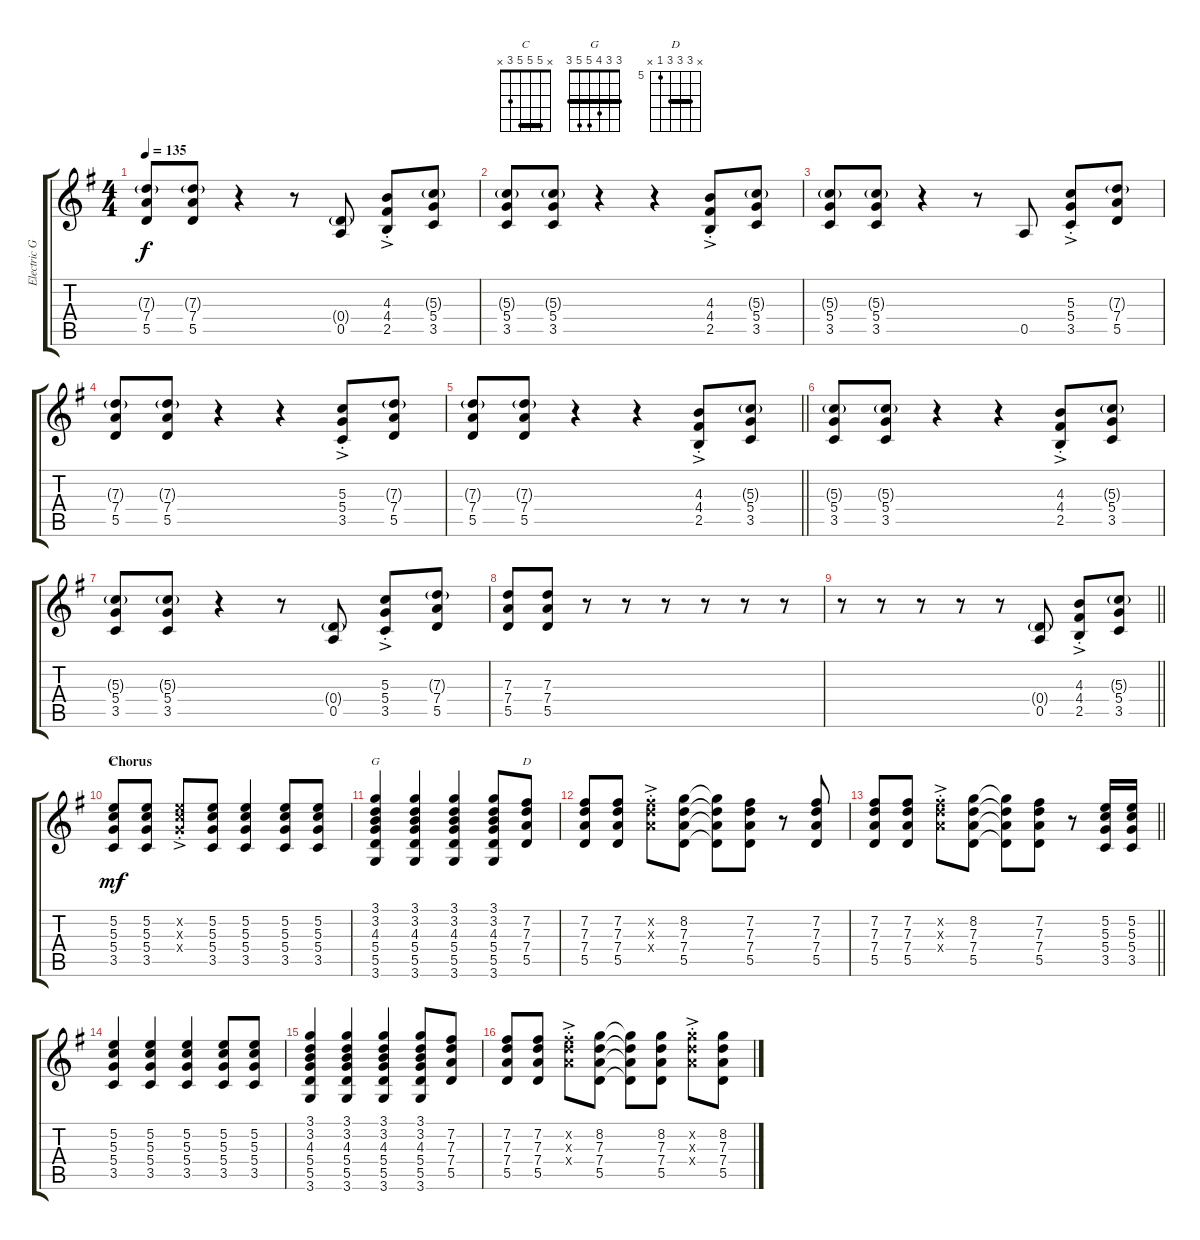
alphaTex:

\track ("Electric Guitar" "Electric G") {instrument overdrivenguitar}
\staff {score tabs}
\tuning (E4 B3 G3 D3 A2 E2) {hide}
\chord ("C" x 5 5 5 3 x) {barre 5}
\chord ("G" 3 3 4 5 5 3) {barre 3}
\chord ("D" x 7 7 7 5 x) {firstfret 5 barre 7}
\ts (4 4)
\tempo 135
\clef g2
\ks g
(7.3{g} 7.4 5.5).8{dy f} (7.3{g} 7.4 5.5).8 r.4 r.8 (0.4{g} 0.5).8 (4.3{ac st} 4.4{ac st} 2.5).8 (5.3{g} 5.4 3.5).8 |
(5.3{g} 5.4 3.5).8 (5.3{g} 5.4 3.5).8 r.4 r.4 (4.3{ac st} 4.4{ac st} 2.5).8 (5.3{g} 5.4 3.5).8 |
(5.3{g} 5.4 3.5).8 (5.3{g} 5.4 3.5).8 r.4 r.8 0.5.8 (5.3{ac st} 5.4{ac st} 3.5).8 (7.3{g} 7.4 5.5).8 |
(7.3{g} 7.4 5.5).8 (7.3{g} 7.4 5.5).8 r.4 r.4 (5.3{ac st} 5.4{ac st} 3.5).8 (7.3{g} 7.4 5.5).8 |
\barLineRight lightlight
(7.3{g} 7.4 5.5).8 (7.3{g} 7.4 5.5).8 r.4 r.4 (4.3{ac st} 4.4{ac st} 2.5).8 (5.3{g} 5.4 3.5).8 |
(5.3{g} 5.4 3.5).8 (5.3{g} 5.4 3.5).8 r.4 r.4 (4.3{ac st} 4.4{ac st} 2.5).8 (5.3{g} 5.4 3.5).8 |
(5.3{g} 5.4 3.5).8 (5.3{g} 5.4 3.5).8 r.4 r.8 (0.4{g} 0.5).8 (5.3{ac st} 5.4{ac st} 3.5).8 (7.3{g} 7.4 5.5).8 |
(7.3 7.4 5.5).8 (7.3 7.4 5.5).8 r.8 r.8 r.8 r.8 r.8 r.8 |
\barLineRight lightlight
r.8 r.8 r.8 r.8 r.8 (0.4{g} 0.5).8 (4.3{ac st} 4.4{ac st} 2.5).8 (5.3{g} 5.4 3.5).8 |
\section ("" "Chorus")
(5.2 5.3 5.4 3.5).8{ch "C" dy mf} (5.2 5.3 5.4 3.5).8 (5.2{ac st x} 5.3{ac st x} 5.4{ac st x}).8 (5.2 5.3 5.4 3.5).8 (5.2 5.3 5.4 3.5).4 (5.2 5.3 5.4 3.5).8 (5.2 5.3 5.4 3.5).8 |
(3.1 3.2 4.3 5.4 5.5 3.6).4{ch "G"} (3.1 3.2 4.3 5.4 5.5 3.6).4 (3.1 3.2 4.3 5.4 5.5 3.6).4 (3.1 3.2 4.3 5.4 5.5 3.6).8 (7.2 7.3 7.4 5.5).8{ch "D"} |
(7.2 7.3 7.4 5.5).8 (7.2 7.3 7.4 5.5).8 (7.2{ac st x} 7.3{ac st x} 7.4{ac st x}).8 (8.2 7.3 7.4 5.5).8 (8.2{t} 7.3{t} 7.4{t} 5.5{t}).8 (7.2 7.3 7.4 5.5).8 r.8 (7.2 7.3 7.4 5.5).8 |
\barLineRight lightlight
(7.2 7.3 7.4 5.5).8 (7.2 7.3 7.4 5.5).8 (7.2{ac st x} 7.3{ac st x} 7.4{ac st x}).8 (8.2 7.3 7.4 5.5).8 (8.2{t} 7.3{t} 7.4{t} 5.5{t}).8 (7.2 7.3 7.4 5.5).8 r.8 (5.2 5.3 5.4 3.5).16 (5.2 5.3 5.4 3.5).16 |
(5.2 5.3 5.4 3.5).4 (5.2 5.3 5.4 3.5).4 (5.2 5.3 5.4 3.5).4 (5.2 5.3 5.4 3.5).8 (5.2 5.3 5.4 3.5).8 |
(3.1 3.2 4.3 5.4 5.5 3.6).4 (3.1 3.2 4.3 5.4 5.5 3.6).4 (3.1 3.2 4.3 5.4 5.5 3.6).4 (3.1 3.2 4.3 5.4 5.5 3.6).8 (7.2 7.3 7.4 5.5).8 |
(7.2 7.3 7.4 5.5).8 (7.2 7.3 7.4 5.5).8 (7.2{ac st x} 7.3{ac st x} 7.4{ac st x}).8 (8.2 7.3 7.4 5.5).8 (8.2{t} 7.3{t} 7.4{t} 5.5{t}).8 (8.2 7.3 7.4 5.5).8 (8.2{ac st x} 7.3{ac st x} 7.4{ac st x}).8 (8.2 7.3 7.4 5.5).8
